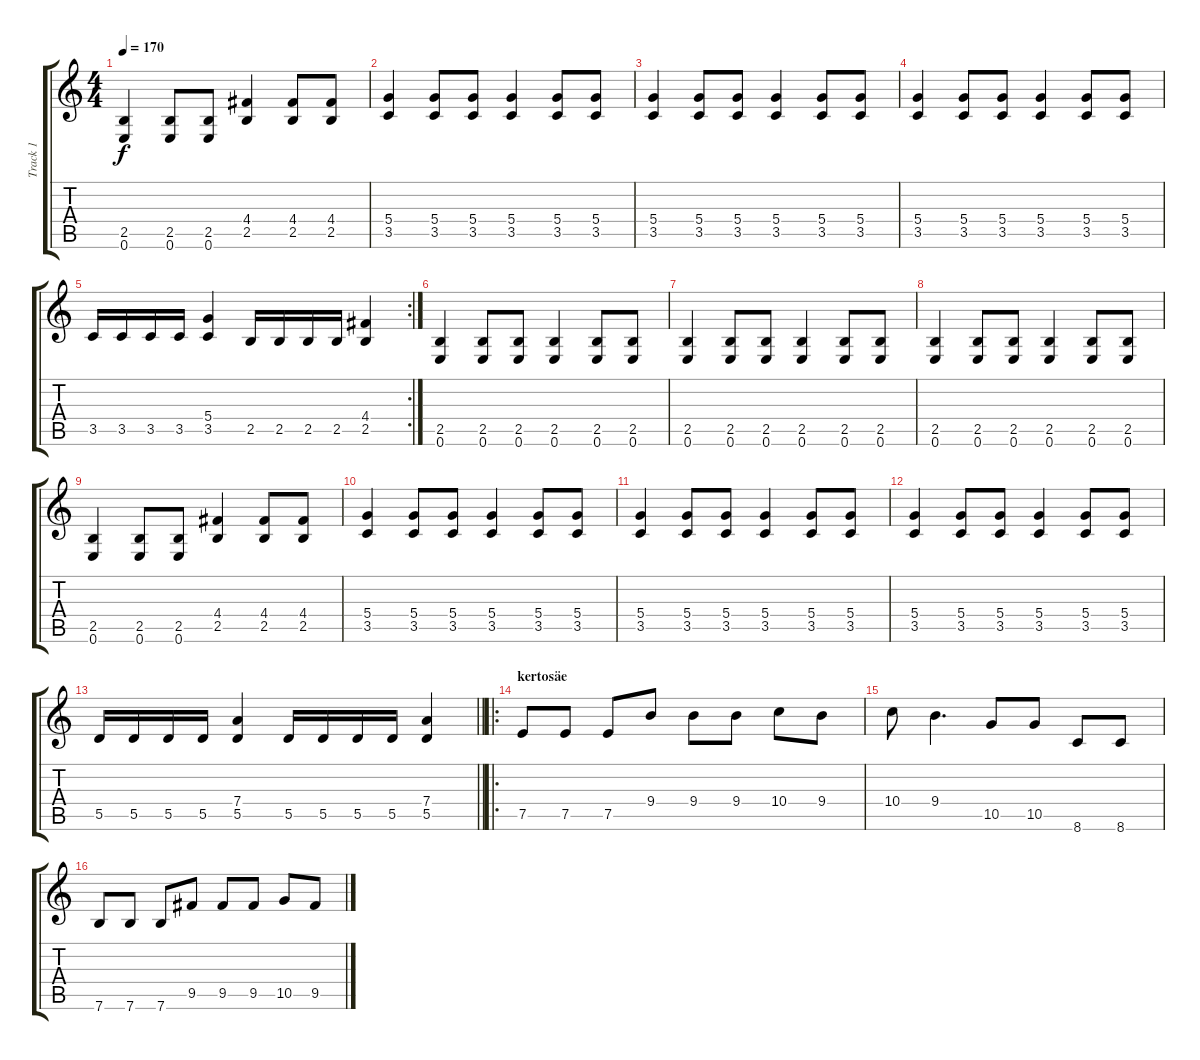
\track ("Track 1" "Track 1") {instrument overdrivenguitar}
\staff {score tabs}
\tuning (E4 B3 G3 D3 A2 E2) {hide}
\ts (4 4)
\tempo 170
\clef g2
\ks c
(2.5 0.6).4{dy f} (2.5 0.6).8 (2.5 0.6).8 (4.4 2.5).4 (4.4 2.5).8 (4.4 2.5).8 |
(5.4 3.5).4 (5.4 3.5).8 (5.4 3.5).8 (5.4 3.5).4 (5.4 3.5).8 (5.4 3.5).8 |
(5.4 3.5).4 (5.4 3.5).8 (5.4 3.5).8 (5.4 3.5).4 (5.4 3.5).8 (5.4 3.5).8 |
(5.4 3.5).4 (5.4 3.5).8 (5.4 3.5).8 (5.4 3.5).4 (5.4 3.5).8 (5.4 3.5).8 |
\rc 2
3.5.16 3.5.16 3.5.16 3.5.16 (5.4 3.5).4 2.5.16 2.5.16 2.5.16 2.5.16 (4.4 2.5).4 |
(2.5 0.6).4 (2.5 0.6).8 (2.5 0.6).8 (2.5 0.6).4 (2.5 0.6).8 (2.5 0.6).8 |
(2.5 0.6).4 (2.5 0.6).8 (2.5 0.6).8 (2.5 0.6).4 (2.5 0.6).8 (2.5 0.6).8 |
(2.5 0.6).4 (2.5 0.6).8 (2.5 0.6).8 (2.5 0.6).4 (2.5 0.6).8 (2.5 0.6).8 |
(2.5 0.6).4 (2.5 0.6).8 (2.5 0.6).8 (4.4 2.5).4 (4.4 2.5).8 (4.4 2.5).8 |
(5.4 3.5).4 (5.4 3.5).8 (5.4 3.5).8 (5.4 3.5).4 (5.4 3.5).8 (5.4 3.5).8 |
(5.4 3.5).4 (5.4 3.5).8 (5.4 3.5).8 (5.4 3.5).4 (5.4 3.5).8 (5.4 3.5).8 |
(5.4 3.5).4 (5.4 3.5).8 (5.4 3.5).8 (5.4 3.5).4 (5.4 3.5).8 (5.4 3.5).8 |
\barLineRight lightlight
5.5.16 5.5.16 5.5.16 5.5.16 (7.4 5.5).4 5.5.16 5.5.16 5.5.16 5.5.16 (7.4 5.5).4 |
\ro
\section ("" "kertosäe")
7.5.8 7.5.8 7.5.8 9.4.8 9.4.8 9.4.8 10.4.8 9.4.8 |
10.4.8 9.4.4{d} 10.5.8 10.5.8 8.6.8 8.6.8 |
7.6.8 7.6.8 7.6.8 9.5.8 9.5.8 9.5.8 10.5.8 9.5.8
